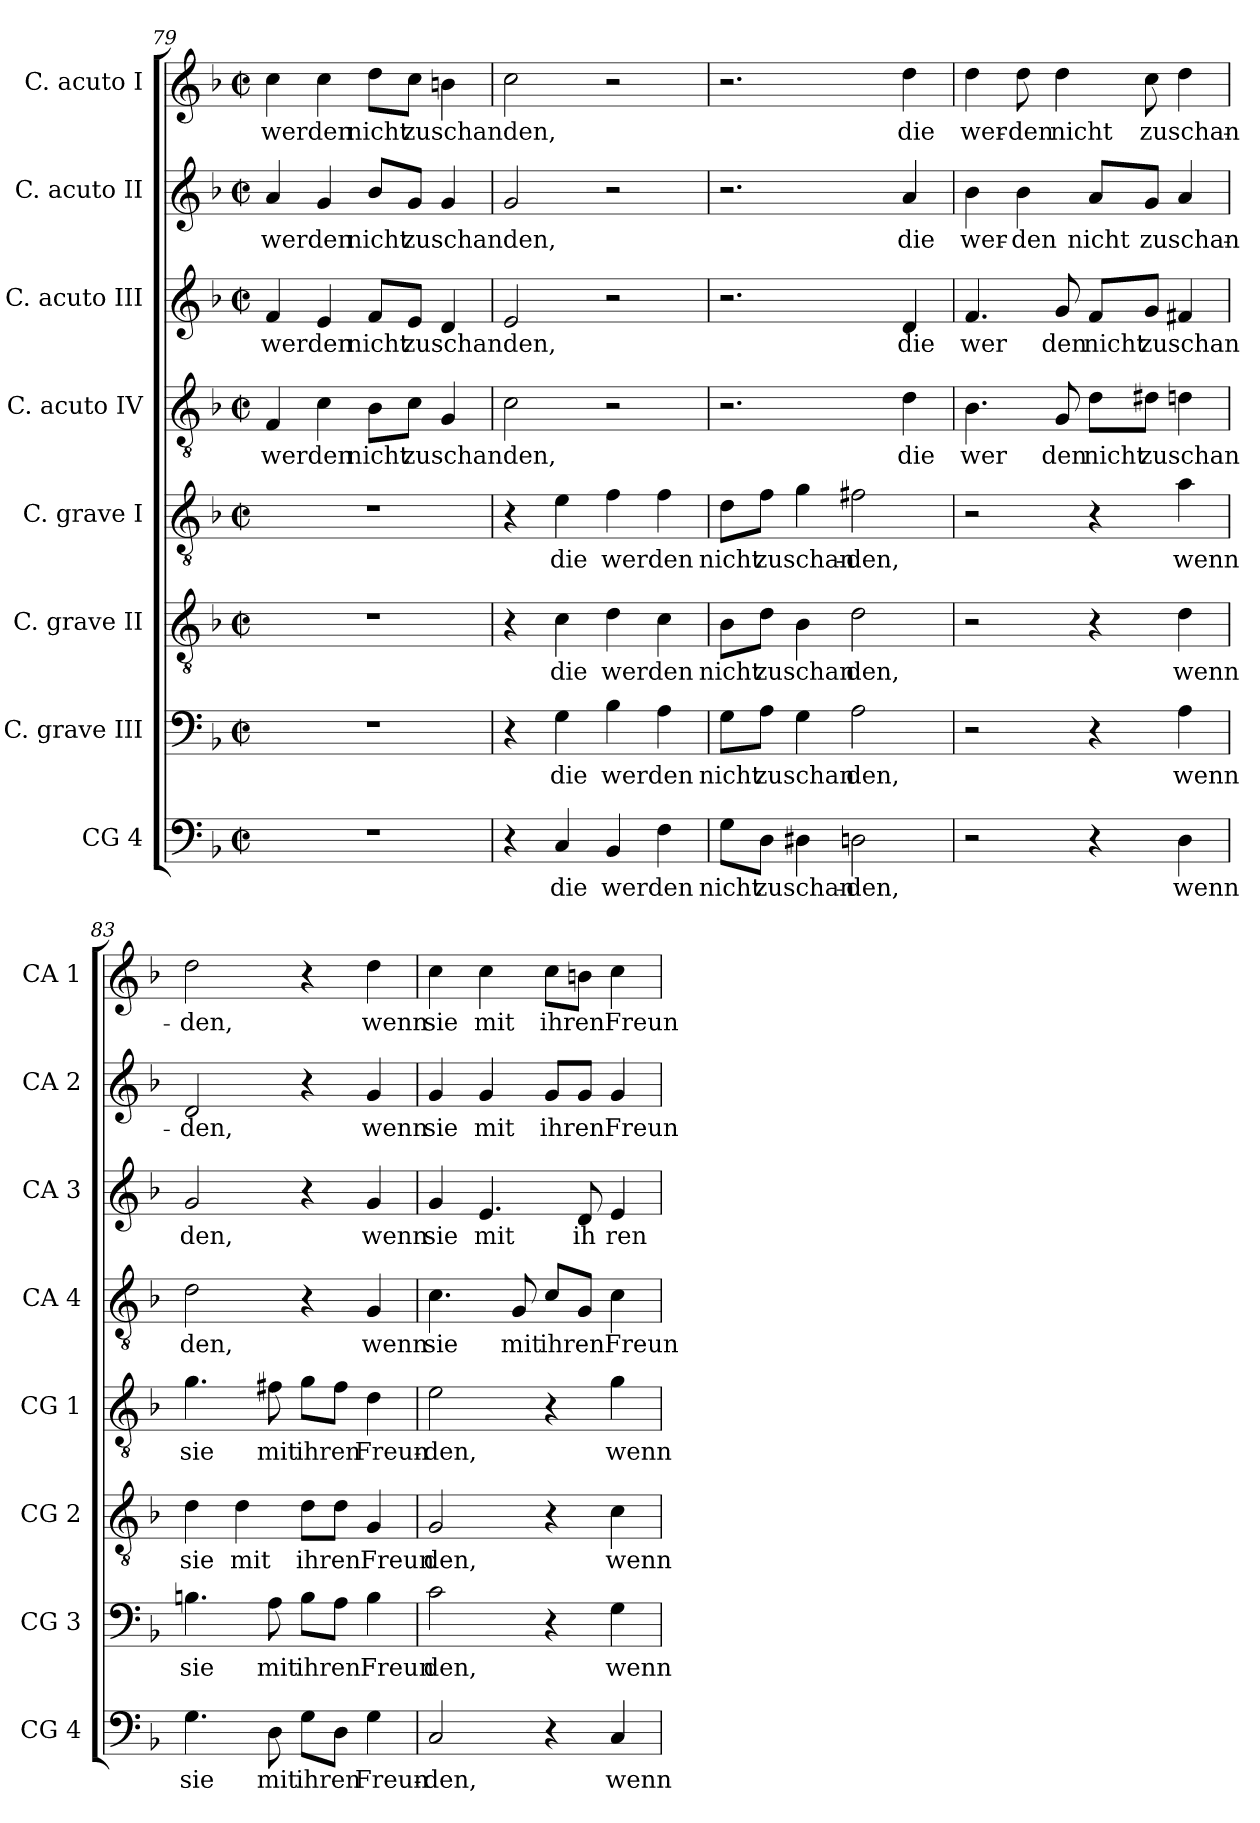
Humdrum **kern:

**kern	**text	**kern	**text	**kern	**text	**kern	**text	**kern	**text	**kern	**text	**kern	**text	**kern	**text
*part8	*part8	*part7	*part7	*part6	*part6	*part5	*part5	*part4	*part4	*part3	*part3	*part2	*part2	*part1	*part1
*staff8	*staff8	*staff7	*staff7	*staff6	*staff6	*staff5	*staff5	*staff4	*staff4	*staff3	*staff3	*staff2	*staff2	*staff1	*staff1
*I"CG 4	*	*I"C. grave III	*	*I"C. grave II	*	*I"C. grave I	*	*I"C. acuto IV	*	*I"C. acuto III	*	*I"C. acuto II	*	*I"C. acuto I	*
*I'CG 4	*	*I'CG 3	*	*I'CG 2	*	*I'CG 1	*	*I'CA 4	*	*I'CA 3	*	*I'CA 2	*	*I'CA 1	*
*clefF4	*	*clefF4	*	*clefGv2	*	*clefGv2	*	*clefGv2	*	*clefG2	*	*clefG2	*	*clefG2	*
*ITrd-3c-5	*	*ITrd-3c-5	*	*	*	*ITrd-3c-5	*	*ITrd-3c-5	*	*ITrd-3c-5	*	*ITrd-3c-5	*	*ITrd-3c-5	*
*k[b-e-]	*	*k[b-e-]	*	*k[b-]	*	*k[b-e-]	*	*k[b-e-]	*	*k[b-e-]	*	*k[b-e-]	*	*k[b-e-]	*
*B-:	*	*B-:	*	*F:	*	*B-:	*	*B-:	*	*B-:	*	*B-:	*	*B-:	*
*M2/2	*	*M2/2	*	*M2/2	*	*M2/2	*	*M2/2	*	*M2/2	*	*M2/2	*	*M2/2	*
*met(c|)	*	*met(c|)	*	*met(c|)	*	*met(c|)	*	*met(c|)	*	*met(c|)	*	*met(c|)	*	*met(c|)	*
=79	=79	=79	=79	=79	=79	=79	=79	=79	=79	=79	=79	=79	=79	=79	=79
!	!	!	!	!	!	!	!	!	!LO:LY:b:cj	!	!LO:LY:b:cj	!	!LO:LY:b:cj	!	!LO:LY:b:cj
1r	.	1r	.	1r	.	1r	.	4B-/	werden	4b-/	werden	4dd/	werden	4ff\	werden
.	.	.	.	.	.	.	.	4f\	.	4a/	.	4cc/	.	4ff\	.
!	!	!	!	!	!	!	!	!	!LO:LY:b:cj	!	!LO:LY:b:cj	!	!LO:LY:b:cj	!	!LO:LY:b:cj
.	.	.	.	.	.	.	.	8e-\L	nicht	8b-/L	nicht	8ee-/L	nicht	8gg\L	nicht
!	!	!	!	!	!	!	!	!	!LO:LY:b	!	!LO:LY:b	!	!LO:LY:b	!	!LO:LY:b
.	.	.	.	.	.	.	.	8f\J	zuschanden,	8a/J	zuschanden,	8cc/J	zuschanden,	8ff\J	zuschanden,
.	.	.	.	.	.	.	.	4c/	.	4g/	.	4cc/	.	4een\	.
=80	=80	=80	=80	=80	=80	=80	=80	=80	=80	=80	=80	=80	=80	=80	=80
4r	.	4r	.	4r	.	4r	.	2f\	.	2a/	.	2cc/	.	2ff\	.
!	!LO:LY:b:cj	!	!LO:LY:b:cj	!	!LO:LY:b:cj	!	!LO:LY:b:cj	!	!	!	!	!	!	!	!
4F/	die	4c\	die	4c\	die	4a\	die	.	.	.	.	.	.	.	.
!	!LO:LY:b:cj	!	!LO:LY:b:cj	!	!LO:LY:b:cj	!	!LO:LY:b:cj	!	!	!	!	!	!	!	!
4E-/	werden	4e-\	werden	4d\	werden	4b-\	werden	2r	.	2r	.	2r	.	2r	.
4B-\	.	4d\	.	4c\	.	4b-\	.	.	.	.	.	.	.	.	.
!!LO:PB:g=z
=81	=81	=81	=81	=81	=81	=81	=81	=81	=81	=81	=81	=81	=81	=81	=81
!	!LO:LY:b:cj	!	!LO:LY:b:cj	!	!LO:LY:b:cj	!	!LO:LY:b:cj	!	!	!	!	!	!	!	!
8c\L	nicht	8c\L	nicht	8B-\L	nicht	8g\L	nicht	2.r	.	2.r	.	2.r	.	2.r	.
!	!LO:LY:b	!	!LO:LY:b	!	!LO:LY:b	!	!LO:LY:b	!	!	!	!	!	!	!	!
8G\J	zuschan-	8d\J	zuschan	8d\J	zuschan	8b-\J	zuschan-	.	.	.	.	.	.	.	.
4G#X\	.	4c\	.	4B-\	.	4cc\	.	.	.	.	.	.	.	.	.
!	!LO:LY:b:cj	!	!LO:LY:b:cj	!	!LO:LY:b:cj	!	!LO:LY:b:cj	!	!	!	!	!	!	!	!
2G\	-den,	2d\	den,	2d\	den,	2bn\	-den,	.	.	.	.	.	.	.	.
!	!	!	!	!	!	!	!	!	!LO:LY:b:cj	!	!LO:LY:b:cj	!	!LO:LY:b:cj	!	!LO:LY:b:cj
.	.	.	.	.	.	.	.	4g\	die	4g/	die	4dd/	die	4gg\	die
=82	=82	=82	=82	=82	=82	=82	=82	=82	=82	=82	=82	=82	=82	=82	=82
!	!	!	!	!	!	!	!	!	!LO:LY:b:cj	!	!LO:LY:b:cj	!	!LO:LY:b:cj	!	!LO:LY:b:cj
2r	.	2r	.	2r	.	2r	.	4.e-\	wer	4.b-/	wer	4ee-\	wer-	4gg\	wer-
!	!	!	!	!	!	!	!	!	!	!	!	!	!LO:LY:b:cj	!	!LO:LY:b:cj
.	.	.	.	.	.	.	.	.	.	.	.	4ee-\	-den	8gg\	-den
!	!	!	!	!	!	!	!	!	!LO:LY:b:cj	!	!LO:LY:b:cj	!	!	!	!LO:LY:b:cj
.	.	.	.	.	.	.	.	8c/	den	8cc/	den	.	.	4gg\	nicht
!	!	!	!	!	!	!	!	!	!LO:LY:b:cj	!	!LO:LY:b:cj	!	!LO:LY:b:cj	!	!
4r	.	4r	.	4r	.	4r	.	8g\L	nicht	8b-/L	nicht	8dd/L	nicht	.	.
!	!	!	!	!	!	!	!	!	!LO:LY:b	!	!LO:LY:b	!	!LO:LY:b	!	!LO:LY:b
.	.	.	.	.	.	.	.	8g#X\J	zuschan	8cc/J	zuschan	8cc/J	zuschan-	8ff\	zuschan-
!	!LO:LY:b:cj	!	!LO:LY:b:cj	!	!LO:LY:b:cj	!	!LO:LY:b:cj	!	!	!	!	!	!	!	!
4G\	wenn	4d\	wenn	4d\	wenn	4dd\	wenn	4g\	.	4bn/	.	4dd/	.	4gg\	.
=83	=83	=83	=83	=83	=83	=83	=83	=83	=83	=83	=83	=83	=83	=83	=83
!	!LO:LY:b:cj	!	!LO:LY:b:cj	!	!LO:LY:b:cj	!	!LO:LY:b:cj	!	!LO:LY:b:cj	!	!LO:LY:b:cj	!	!LO:LY:b:cj	!	!LO:LY:b:cj
4.c\	sie	4.en\	sie	4d\	sie	4.cc\	sie	2g\	den,	2cc/	den,	2g/	-den,	2gg\	-den,
!	!	!	!	!	!LO:LY:b:cj	!	!	!	!	!	!	!	!	!	!
.	.	.	.	4d\	mit	.	.	.	.	.	.	.	.	.	.
!	!LO:LY:b:cj	!	!LO:LY:b:cj	!	!	!	!LO:LY:b:cj	!	!	!	!	!	!	!	!
8G\	mit	8d\	mit	.	.	8bn\	mit	.	.	.	.	.	.	.	.
!	!LO:LY:b	!	!LO:LY:b	!	!LO:LY:b	!	!LO:LY:b	!	!	!	!	!	!	!	!
8c\L	ihren	8e\L	ihren	8d\L	ihren	8cc\L	ihren	4r	.	4r	.	4r	.	4r	.
8G\J	.	8d\J	.	8d\J	.	8b\J	.	.	.	.	.	.	.	.	.
!	!LO:LY:b:cj	!	!LO:LY:b:cj	!	!LO:LY:b:cj	!	!LO:LY:b:cj	!	!LO:LY:b:cj	!	!LO:LY:b:cj	!	!LO:LY:b:cj	!	!LO:LY:b:cj
4c\	Freun-	4e\	Freun	4G/	Freun	4g\	Freun-	4c/	wenn	4cc/	wenn	4cc/	wenn	4gg\	wenn
=84	=84	=84	=84	=84	=84	=84	=84	=84	=84	=84	=84	=84	=84	=84	=84
!	!LO:LY:b:cj	!	!LO:LY:b:cj	!	!LO:LY:b:cj	!	!LO:LY:b:cj	!	!LO:LY:b:cj	!	!LO:LY:b:cj	!	!LO:LY:b:cj	!	!LO:LY:b:cj
2F/	-den,	2f\	den,	2G/	den,	2a\	-den,	4.f\	sie	4cc/	sie	4cc/	sie	4ff\	sie
!	!	!	!	!	!	!	!	!	!	!	!LO:LY:b:cj	!	!LO:LY:b:cj	!	!LO:LY:b:cj
.	.	.	.	.	.	.	.	.	.	4.a/	mit	4cc/	mit	4ff\	mit
!	!	!	!	!	!	!	!	!	!LO:LY:b:cj	!	!	!	!	!	!
.	.	.	.	.	.	.	.	8c/	mit	.	.	.	.	.	.
!	!	!	!	!	!	!	!	!	!LO:LY:b	!	!	!	!LO:LY:b	!	!LO:LY:b
4r	.	4r	.	4r	.	4r	.	8f/L	ihren	.	.	8cc/L	ihren	8ff\L	ihren
!	!	!	!	!	!	!	!	!	!	!	!LO:LY:b:cj	!	!	!	!
.	.	.	.	.	.	.	.	8c/J	.	8g/	ih	8cc/J	.	8een\J	.
!	!LO:LY:b:cj	!	!LO:LY:b:cj	!	!LO:LY:b:cj	!	!LO:LY:b:cj	!	!LO:LY:b:cj	!	!LO:LY:b:cj	!	!LO:LY:b:cj	!	!LO:LY:b:cj
4F/	wenn	4c\	wenn	4c\	wenn	4cc\	wenn	4f\	Freun	4a/	ren	4cc/	Freun-	4ff\	Freun-
=	=	=	=	=	=	=	=	=	=	=	=	=	=	=	=
*-	*-	*-	*-	*-	*-	*-	*-	*-	*-	*-	*-	*-	*-	*-	*-
